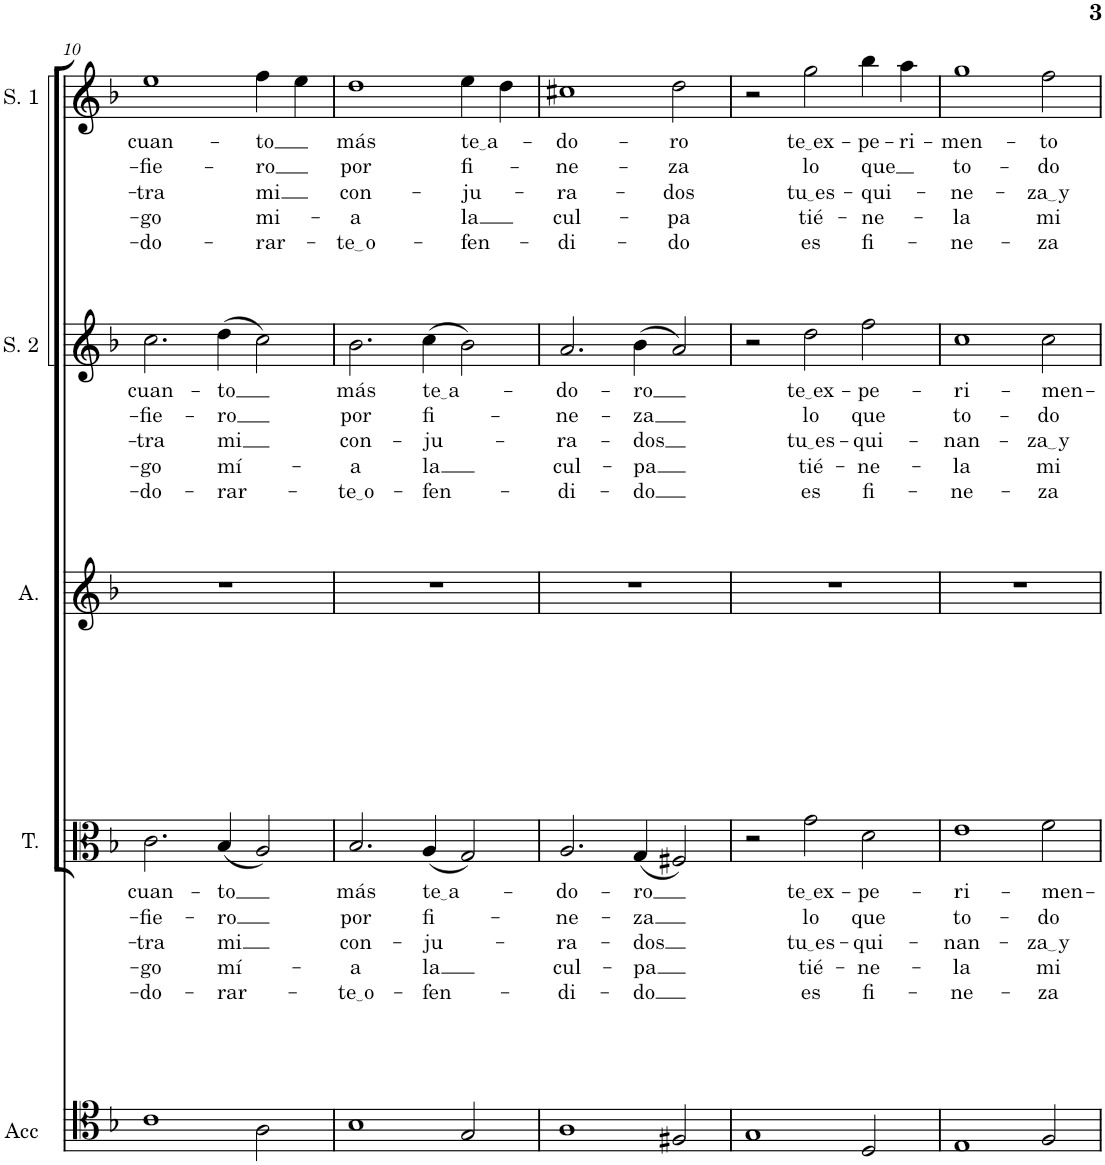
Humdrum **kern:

**kern	**kern	**text	**text	**text	**text	**text	**kern	**kern	**text	**text	**text	**text	**text	**kern	**text	**text	**text	**text	**text
*part5	*part4	*part4	*part4	*part4	*part4	*part4	*part3	*part2	*part2	*part2	*part2	*part2	*part2	*part1	*part1	*part1	*part1	*part1	*part1
*staff5	*staff4	*staff4	*staff4	*staff4	*staff4	*staff4	*staff3	*staff2	*staff2	*staff2	*staff2	*staff2	*staff2	*staff1	*staff1	*staff1	*staff1	*staff1	*staff1
*I"Acompañamiento	*I"Tenor	*	*	*	*	*	*I"Alto	*I"Soprano 2	*	*	*	*	*	*I"Soprano 1	*	*	*	*	*
*	*I'T.	*	*	*	*	*	*I'A.	*I'S. 2	*	*	*	*	*	*I'S. 1	*	*	*	*	*
!!LO:PB:g=z
*clefC4	*clefC3	*	*	*	*	*	*clefG2	*clefG2	*	*	*	*	*	*clefG2	*	*	*	*	*
*k[b-]	*k[b-]	*	*	*	*	*	*k[b-]	*k[b-]	*	*	*	*	*	*k[b-]	*	*	*	*	*
*M3/2	*M3/2	*	*	*	*	*	*M3/2	*M3/2	*	*	*	*	*	*M3/2	*	*	*	*	*
=10	=10	=10	=10	=10	=10	=10	=10	=10	=10	=10	=10	=10	=10	=10	=10	=10	=10	=10	=10
!	!	!LO:LY:b	!LO:LY:b	!LO:LY:b	!LO:LY:b	!LO:LY:b	!	!	!LO:LY:b	!LO:LY:b	!LO:LY:b	!LO:LY:b	!LO:LY:b	!	!LO:LY:b	!LO:LY:b	!LO:LY:b	!LO:LY:b	!LO:LY:b
1c	2.c\	cuan-	-fie-	-tra	-go	-do-	1.r	2.cc\	cuan-	-fie-	-tra	-go	-do-	1ee	cuan-	-fie-	-tra	-go	-do-
!	!	!LO:LY:b	!LO:LY:b	!LO:LY:b	!LO:LY:b	!LO:LY:b	!	!	!LO:LY:b	!LO:LY:b	!LO:LY:b	!LO:LY:b	!LO:LY:b	!	!	!	!	!	!
.	(4B-/	-to	-ro	mi	mí-	-rar-	.	(4dd\	-to	-ro	mi	mí-	-rar-	.	.	.	.	.	.
!	!	!	!	!	!	!	!	!	!	!	!	!	!	!	!LO:LY:b	!LO:LY:b	!LO:LY:b	!LO:LY:b	!LO:LY:b
2A\	2A/)	.	.	.	.	.	.	2cc\)	.	.	.	.	.	4ff\	-to	-ro	mi	mi-	-rar-
.	.	.	.	.	.	.	.	.	.	.	.	.	.	4ee\	.	.	.	.	.
=11	=11	=11	=11	=11	=11	=11	=11	=11	=11	=11	=11	=11	=11	=11	=11	=11	=11	=11	=11
!	!	!LO:LY:b	!LO:LY:b	!LO:LY:b	!LO:LY:b	!LO:LY:b	!	!	!LO:LY:b	!LO:LY:b	!LO:LY:b	!LO:LY:b	!LO:LY:b	!	!LO:LY:b	!LO:LY:b	!LO:LY:b	!LO:LY:b	!LO:LY:b
1B-	2.B-/	más	por	con-	-a	te o	1.r	2.b-\	más	por	con-	-a	te o	1dd	más	por	con-	-a	te o
!	!	!LO:LY:b	!LO:LY:b	!LO:LY:b	!LO:LY:b	!LO:LY:b	!	!	!LO:LY:b	!LO:LY:b	!LO:LY:b	!LO:LY:b	!LO:LY:b	!	!	!	!	!	!
.	(4A/	te a	fi-	-ju-	la	-fen-	.	(4cc\	te a	fi-	-ju-	la	-fen-	.	.	.	.	.	.
!	!	!	!	!	!	!	!	!	!	!	!	!	!	!	!LO:LY:b	!LO:LY:b	!LO:LY:b	!LO:LY:b	!LO:LY:b
2G/	2G/)	.	.	.	.	.	.	2b-\)	.	.	.	.	.	4ee\	te a	fi-	-ju-	la	-fen-
.	.	.	.	.	.	.	.	.	.	.	.	.	.	4dd\	.	.	.	.	.
=12	=12	=12	=12	=12	=12	=12	=12	=12	=12	=12	=12	=12	=12	=12	=12	=12	=12	=12	=12
!	!	!LO:LY:b	!LO:LY:b	!LO:LY:b	!LO:LY:b	!LO:LY:b	!	!	!LO:LY:b	!LO:LY:b	!LO:LY:b	!LO:LY:b	!LO:LY:b	!	!LO:LY:b	!LO:LY:b	!LO:LY:b	!LO:LY:b	!LO:LY:b
1A	2.A/	-do-	-ne-	-ra-	cul-	-di-	1.r	2.a/	-do-	-ne-	-ra-	cul-	-di-	1cc#X	-do-	-ne-	-ra-	cul-	-di-
!	!	!LO:LY:b	!LO:LY:b	!LO:LY:b	!LO:LY:b	!LO:LY:b	!	!	!LO:LY:b	!LO:LY:b	!LO:LY:b	!LO:LY:b	!LO:LY:b	!	!	!	!	!	!
.	(4G/	-ro	-za	-dos	-pa	-do	.	(4b-\	-ro	-za	-dos	-pa	-do	.	.	.	.	.	.
!	!	!	!	!	!	!	!	!	!	!	!	!	!	!	!LO:LY:b	!LO:LY:b	!LO:LY:b	!LO:LY:b	!LO:LY:b
2F#X/	2F#X/)	.	.	.	.	.	.	2a/)	.	.	.	.	.	2dd\	-ro	-za	-dos	-pa	-do
=13	=13	=13	=13	=13	=13	=13	=13	=13	=13	=13	=13	=13	=13	=13	=13	=13	=13	=13	=13
1G	2r	.	.	.	.	.	1.r	2r	.	.	.	.	.	2r	.	.	.	.	.
!	!	!LO:LY:b	!LO:LY:b	!LO:LY:b	!LO:LY:b	!LO:LY:b	!	!	!LO:LY:b	!LO:LY:b	!LO:LY:b	!LO:LY:b	!LO:LY:b	!	!LO:LY:b	!LO:LY:b	!LO:LY:b	!LO:LY:b	!LO:LY:b
.	2g\	te ex	lo	tu es	tié-	es	.	2dd\	te ex	lo	tu es	tié-	es	2gg\	te ex	lo	tu es	tié-	es
!	!	!LO:LY:b	!LO:LY:b	!LO:LY:b	!LO:LY:b	!LO:LY:b	!	!	!LO:LY:b	!LO:LY:b	!LO:LY:b	!LO:LY:b	!LO:LY:b	!	!LO:LY:b	!LO:LY:b	!LO:LY:b	!LO:LY:b	!LO:LY:b
2D/	2d\	-pe-	que	-qui-	-ne-	fi-	.	2ff\	-pe-	que	-qui-	-ne-	fi-	4bb-\	-pe-	que	-qui-	-ne-	fi-
!	!	!	!	!	!	!	!	!	!	!	!	!	!	!	!LO:LY:b	!	!	!	!
.	.	.	.	.	.	.	.	.	.	.	.	.	.	4aa\	-ri-	.	.	.	.
=14	=14	=14	=14	=14	=14	=14	=14	=14	=14	=14	=14	=14	=14	=14	=14	=14	=14	=14	=14
!	!	!LO:LY:b	!LO:LY:b	!LO:LY:b	!LO:LY:b	!LO:LY:b	!	!	!LO:LY:b	!LO:LY:b	!LO:LY:b	!LO:LY:b	!LO:LY:b	!	!LO:LY:b	!LO:LY:b	!LO:LY:b	!LO:LY:b	!LO:LY:b
1E	1e	-ri-	to-	-nan-	-la	-ne-	1.r	1cc	-ri-	to-	-nan-	-la	-ne-	1gg	-men-	to-	-ne-	-la	-ne-
!	!	!LO:LY:b	!LO:LY:b	!LO:LY:b	!LO:LY:b	!LO:LY:b	!	!	!LO:LY:b	!LO:LY:b	!LO:LY:b	!LO:LY:b	!LO:LY:b	!	!LO:LY:b	!LO:LY:b	!LO:LY:b	!LO:LY:b	!LO:LY:b
2F/	2f\	-men-	-do	za y	mi	-za	.	2cc\	-men-	-do	za y	mi	-za	2ff\	-to	-do	za y	mi	-za
=	=	=	=	=	=	=	=	=	=	=	=	=	=	=	=	=	=	=	=
*-	*-	*-	*-	*-	*-	*-	*-	*-	*-	*-	*-	*-	*-	*-	*-	*-	*-	*-	*-
